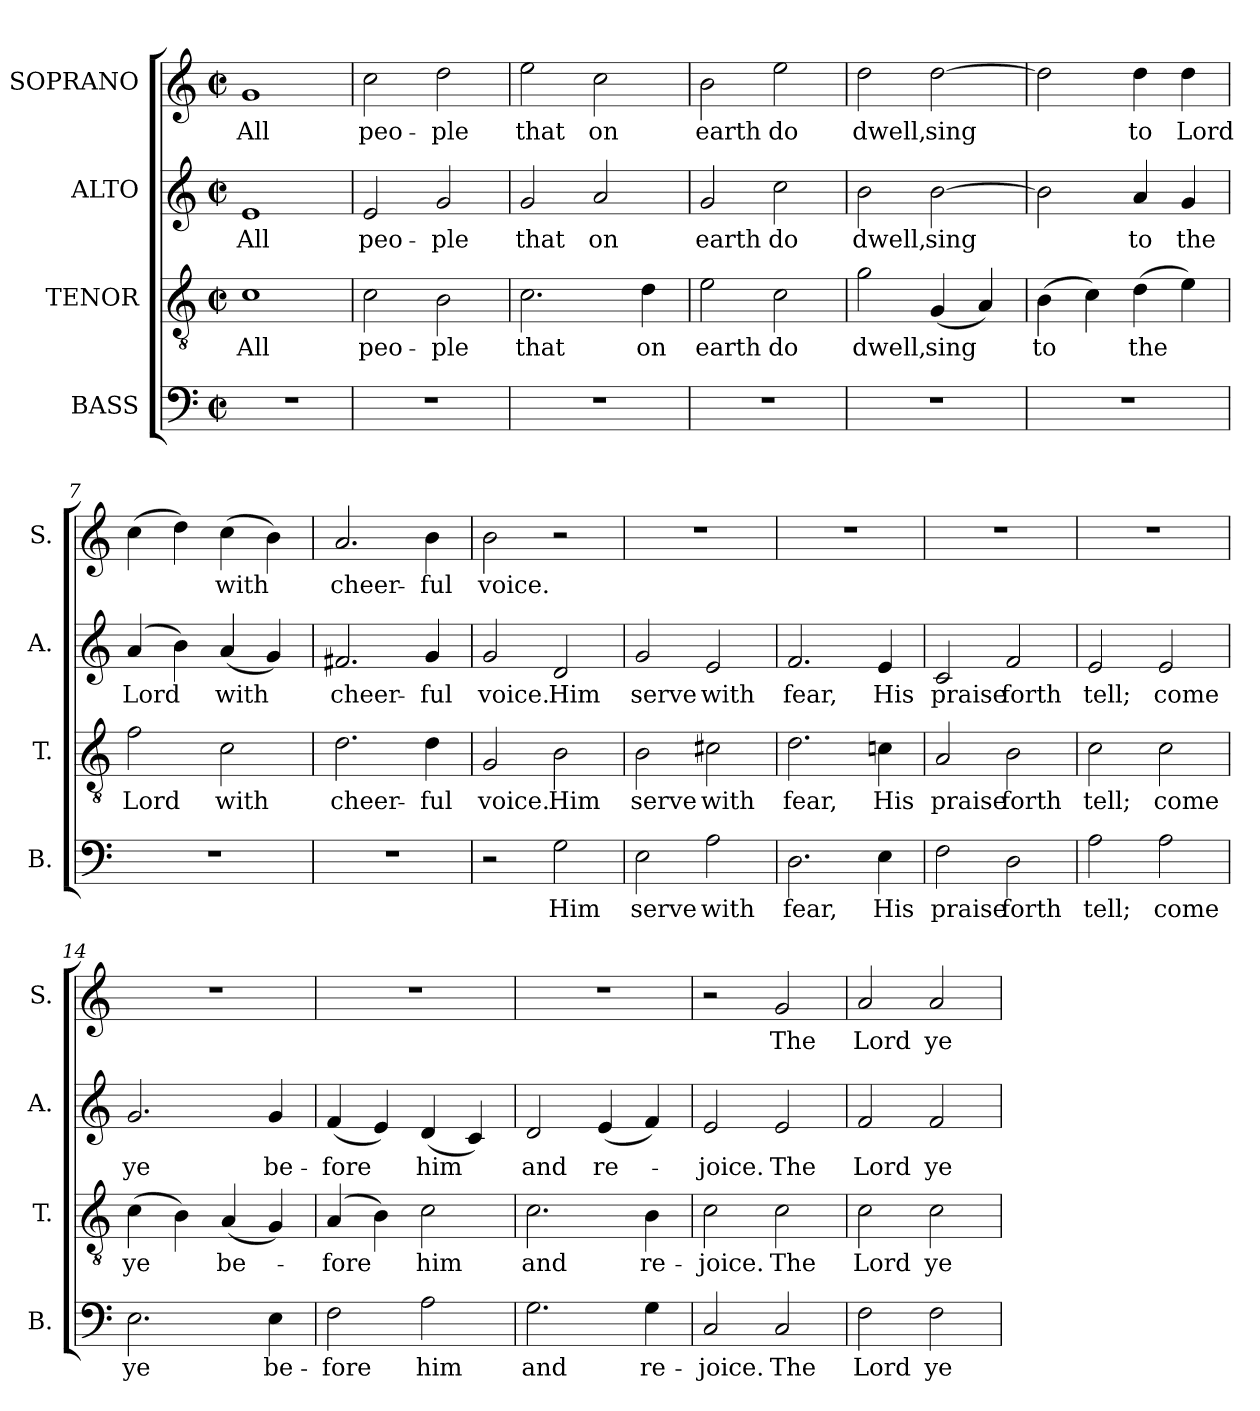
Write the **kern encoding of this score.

**kern	**text	**kern	**text	**kern	**text	**kern	**text
*part4	*part4	*part3	*part3	*part2	*part2	*part1	*part1
*staff4	*staff4	*staff3	*staff3	*staff2	*staff2	*staff1	*staff1
*I"BASS	*	*I"TENOR	*	*I"ALTO	*	*I"SOPRANO	*
*I'B.	*	*I'T.	*	*I'A.	*	*I'S.	*
*clefF4	*	*clefGv2	*	*clefG2	*	*clefG2	*
*	*	*ITrd7c12	*	*	*	*	*
*k[]	*	*k[]	*	*k[]	*	*k[]	*
*C:	*	*C:	*	*C:	*	*C:	*
*M2/2	*	*M2/2	*	*M2/2	*	*M2/2	*
*met(c|)	*	*met(c|)	*	*met(c|)	*	*met(c|)	*
*MM184	*	*MM184	*	*MM184	*	*MM184	*
=1	=1	=1	=1	=1	=1	=1	=1
!	!	!	!LO:LY:b	!	!LO:LY:b	!	!LO:LY:b
1r	.	1C	All	1e	All	1g	All
=2	=2	=2	=2	=2	=2	=2	=2
!	!	!	!LO:LY:b	!	!LO:LY:b	!	!LO:LY:b
1r	.	2C\	peo-	2e/	peo-	2cc\	peo-
!	!	!	!LO:LY:b	!	!LO:LY:b	!	!LO:LY:b
.	.	2BB\	-ple	2g/	-ple	2dd\	-ple
=3	=3	=3	=3	=3	=3	=3	=3
!	!	!	!LO:LY:b	!	!LO:LY:b	!	!LO:LY:b
1r	.	2.C\	that	2g/	that	2ee\	that
!	!	!	!	!	!LO:LY:b	!	!LO:LY:b
.	.	.	.	2a/	on	2cc\	on
!	!	!	!LO:LY:b	!	!	!	!
.	.	4D\	on	.	.	.	.
=4	=4	=4	=4	=4	=4	=4	=4
!	!	!	!LO:LY:b	!	!LO:LY:b	!	!LO:LY:b
1r	.	2E\	earth	2g/	earth	2b\	earth
!	!	!	!LO:LY:b	!	!LO:LY:b	!	!LO:LY:b
.	.	2C\	do	2cc\	do	2ee\	do
=5	=5	=5	=5	=5	=5	=5	=5
!	!	!	!LO:LY:b	!	!LO:LY:b	!	!LO:LY:b
1r	.	2G\	dwell,	2b\	dwell,	2dd\	dwell,
!	!	!	!LO:LY:b	!	!LO:LY:b	!	!LO:LY:b
.	.	(<4GG/	sing	[>2b\	sing	[>2dd\	sing
.	.	4AA/)	.	.	.	.	.
!!LO:LB:g=z
=6	=6	=6	=6	=6	=6	=6	=6
!	!	!	!LO:LY:b	!	!	!	!
1r	.	(>4BB\	to	2b\]	.	2dd\]	.
.	.	4C\)	.	.	.	.	.
!	!	!	!LO:LY:b	!	!LO:LY:b	!	!LO:LY:b
.	.	(>4D\	the	4a/	to	4dd\	to
!	!	!	!	!	!LO:LY:b	!	!LO:LY:b
.	.	4E\)	.	4g/	the	4dd\	Lord
=7	=7	=7	=7	=7	=7	=7	=7
!	!	!	!LO:LY:b	!	!LO:LY:b	!	!
1r	.	2F\	Lord	(<4a/	Lord	(>4cc\	.
.	.	.	.	4b\)	.	4dd\)	.
!	!	!	!LO:LY:b	!	!LO:LY:b	!	!LO:LY:b
.	.	2C\	with	(<4a/	with	(>4cc\	with
.	.	.	.	4g/)	.	4b\)	.
=8	=8	=8	=8	=8	=8	=8	=8
!	!	!	!LO:LY:b	!	!LO:LY:b	!	!LO:LY:b
1r	.	2.D\	cheer-	2.f#X/	cheer-	2.a/	cheer-
!	!	!	!LO:LY:b	!	!LO:LY:b	!	!LO:LY:b
.	.	4D\	-ful	4g/	-ful	4b\	-ful
=9	=9	=9	=9	=9	=9	=9	=9
!	!	!	!LO:LY:b	!	!LO:LY:b	!	!LO:LY:b
2r	.	2GG/	voice.	2g/	voice.	2b\	voice.
!	!LO:LY:b	!	!LO:LY:b	!	!LO:LY:b	!	!
2G\	Him	2BB\	Him	2d/	Him	2r	.
=10	=10	=10	=10	=10	=10	=10	=10
!	!LO:LY:b	!	!LO:LY:b	!	!LO:LY:b	!	!
2E\	serve	2BB\	serve	2g/	serve	1r	.
!	!LO:LY:b	!	!LO:LY:b	!	!LO:LY:b	!	!
2A\	with	2C#X\	with	2e/	with	.	.
=11	=11	=11	=11	=11	=11	=11	=11
!	!LO:LY:b	!	!LO:LY:b	!	!LO:LY:b	!	!
2.D\	fear,	2.D\	fear,	2.f/	fear,	1r	.
!	!LO:LY:b	!	!LO:LY:b	!	!LO:LY:b	!	!
4E\	His	4Cn\	His	4e/	His	.	.
!!LO:LB:g=z
=12	=12	=12	=12	=12	=12	=12	=12
!	!LO:LY:b	!	!LO:LY:b	!	!LO:LY:b	!	!
2F\	praise	2AA/	praise	2c/	praise	1r	.
!	!LO:LY:b	!	!LO:LY:b	!	!LO:LY:b	!	!
2D\	forth	2BB\	forth	2f/	forth	.	.
=13	=13	=13	=13	=13	=13	=13	=13
!	!LO:LY:b	!	!LO:LY:b	!	!LO:LY:b	!	!
2A\	tell;	2C\	tell;	2e/	tell;	1r	.
!	!LO:LY:b	!	!LO:LY:b	!	!LO:LY:b	!	!
2A\	come	2C\	come	2e/	come	.	.
=14	=14	=14	=14	=14	=14	=14	=14
!	!LO:LY:b	!	!LO:LY:b	!	!LO:LY:b	!	!
2.E\	ye	(>4C\	ye	2.g/	ye	1r	.
.	.	4BB\)	.	.	.	.	.
!	!	!	!LO:LY:b	!	!	!	!
.	.	(<4AA/	be-	.	.	.	.
!	!LO:LY:b	!	!	!	!LO:LY:b	!	!
4E\	be-	4GG/)	.	4g/	be-	.	.
=15	=15	=15	=15	=15	=15	=15	=15
!	!LO:LY:b	!	!LO:LY:b	!	!LO:LY:b	!	!
2F\	-fore	(<4AA/	-fore	(<4f/	-fore	1r	.
.	.	4BB\)	.	4e/)	.	.	.
!	!LO:LY:b	!	!LO:LY:b	!	!LO:LY:b	!	!
2A\	him	2C\	him	(<4d/	him	.	.
.	.	.	.	4c/)	.	.	.
=16	=16	=16	=16	=16	=16	=16	=16
!	!LO:LY:b	!	!LO:LY:b	!	!LO:LY:b	!	!
2.G\	and	2.C\	and	2d/	and	1r	.
!	!	!	!	!	!LO:LY:b	!	!
.	.	.	.	(<4e/	re-	.	.
!	!LO:LY:b	!	!LO:LY:b	!	!	!	!
4G\	re-	4BB\	re-	4f/)	.	.	.
=17	=17	=17	=17	=17	=17	=17	=17
!	!LO:LY:b	!	!LO:LY:b	!	!LO:LY:b	!	!
2C/	-joice.	2C\	-joice.	2e/	-joice.	2r	.
!	!LO:LY:b	!	!LO:LY:b	!	!LO:LY:b	!	!LO:LY:b
2C/	The	2C\	The	2e/	The	2g/	The
!!LO:PB:g=z
=18	=18	=18	=18	=18	=18	=18	=18
!	!LO:LY:b	!	!LO:LY:b	!	!LO:LY:b	!	!LO:LY:b
2F\	Lord	2C\	Lord	2f/	Lord	2a/	Lord
!	!LO:LY:b	!	!LO:LY:b	!	!LO:LY:b	!	!LO:LY:b
2F\	ye	2C\	ye	2f/	ye	2a/	ye
=	=	=	=	=	=	=	=
*-	*-	*-	*-	*-	*-	*-	*-
